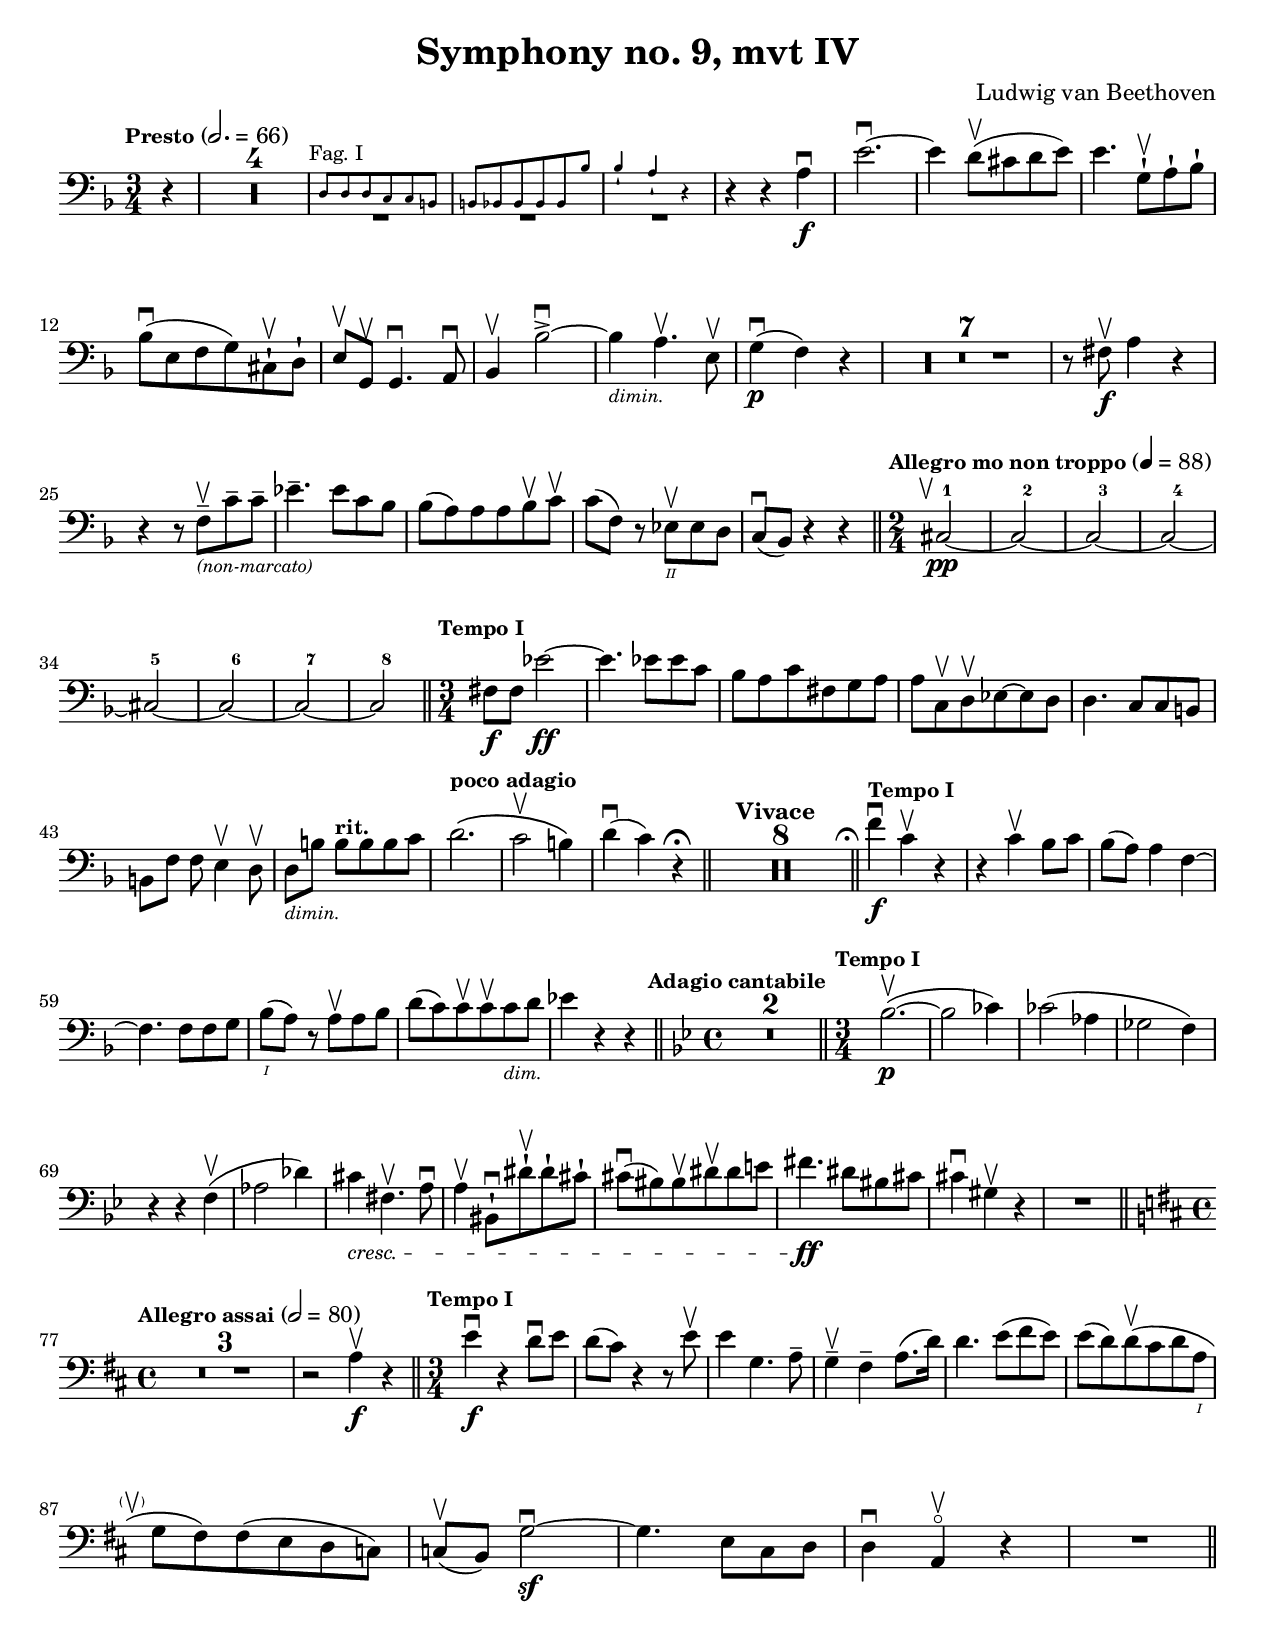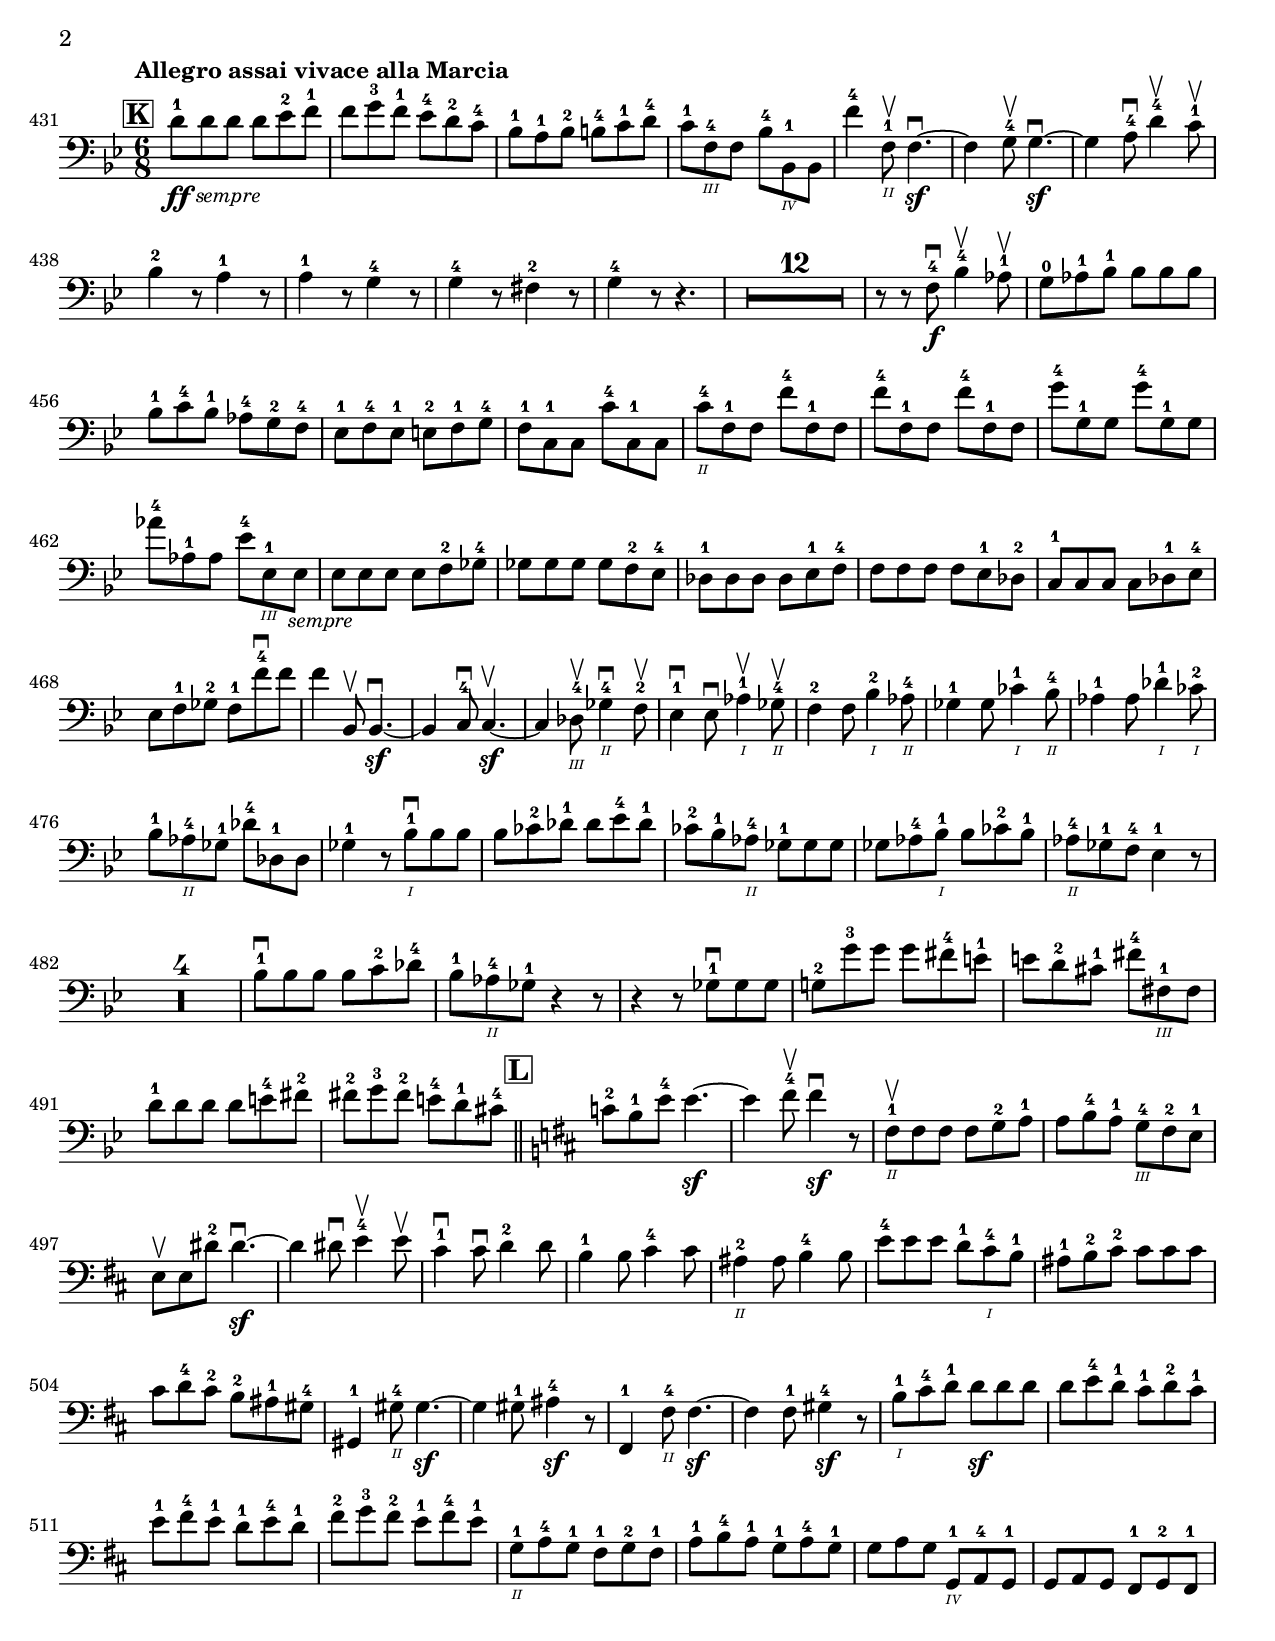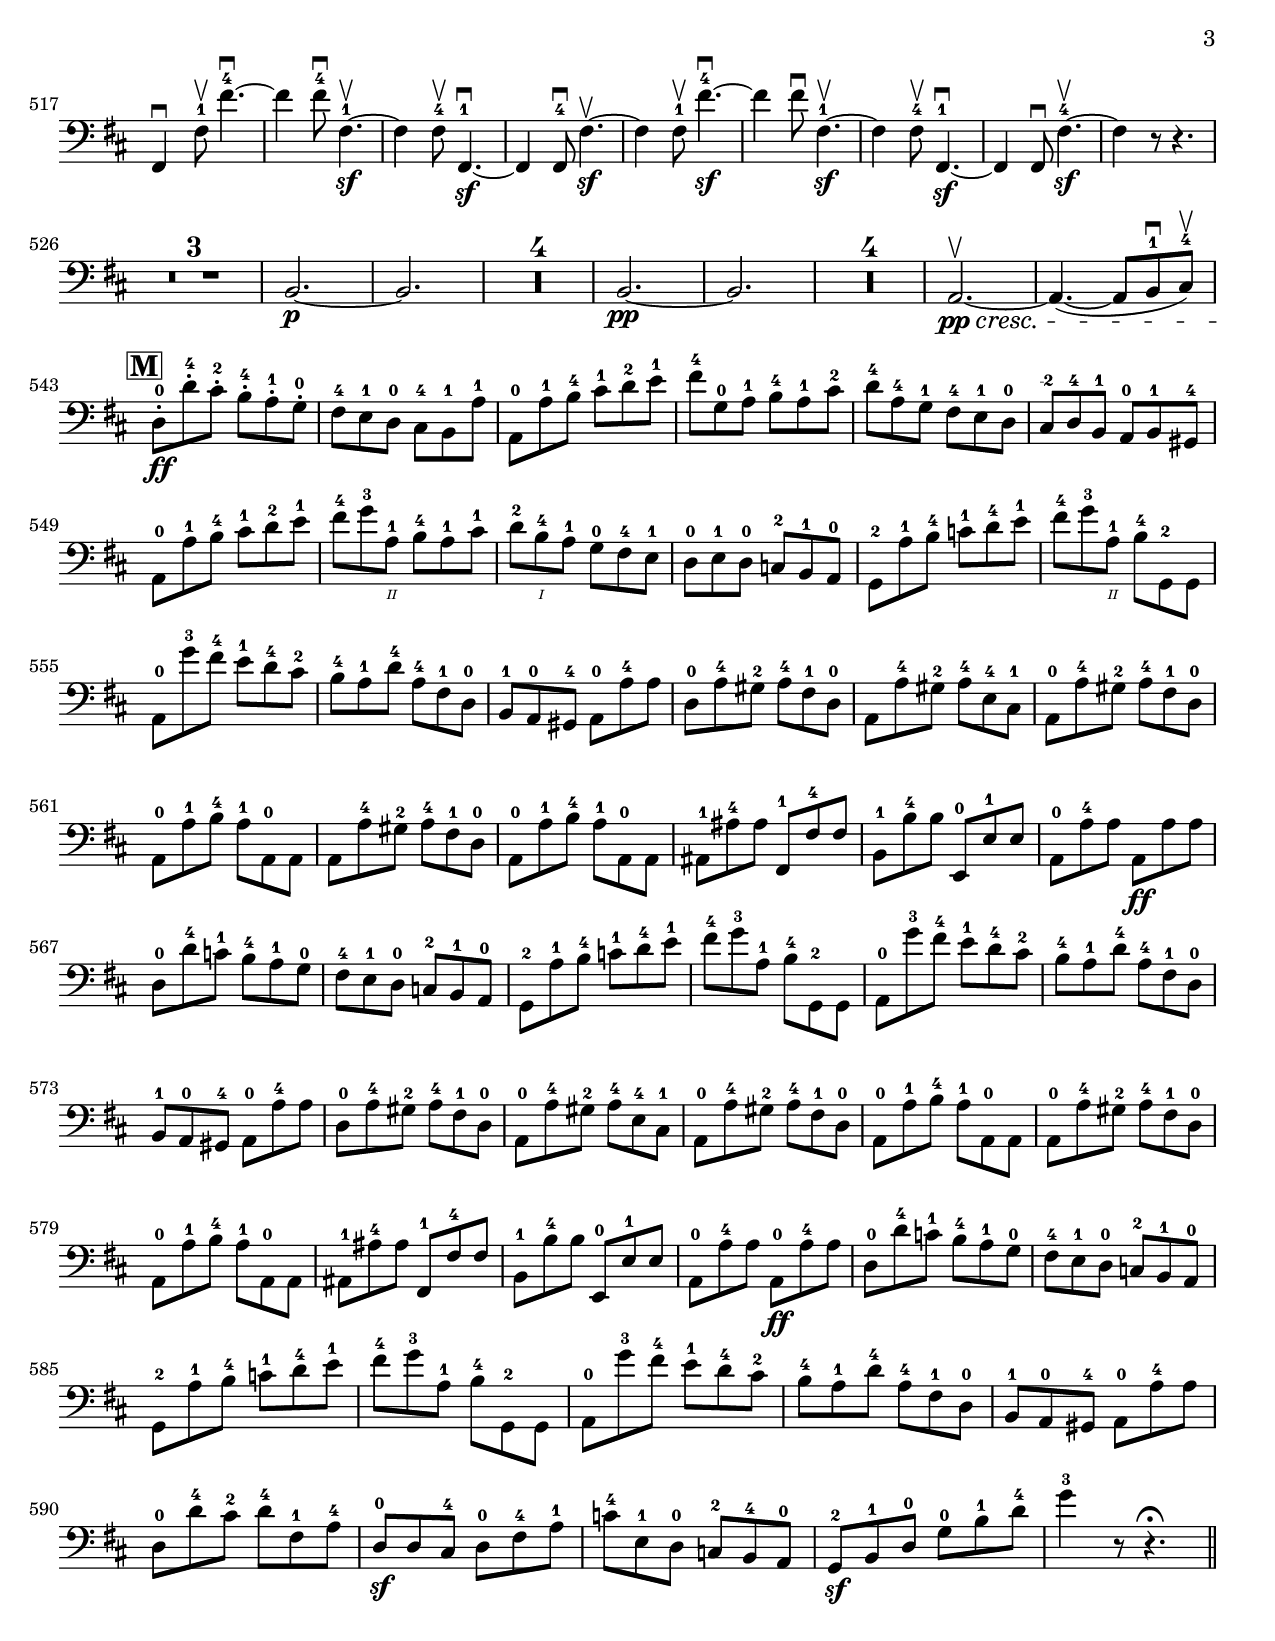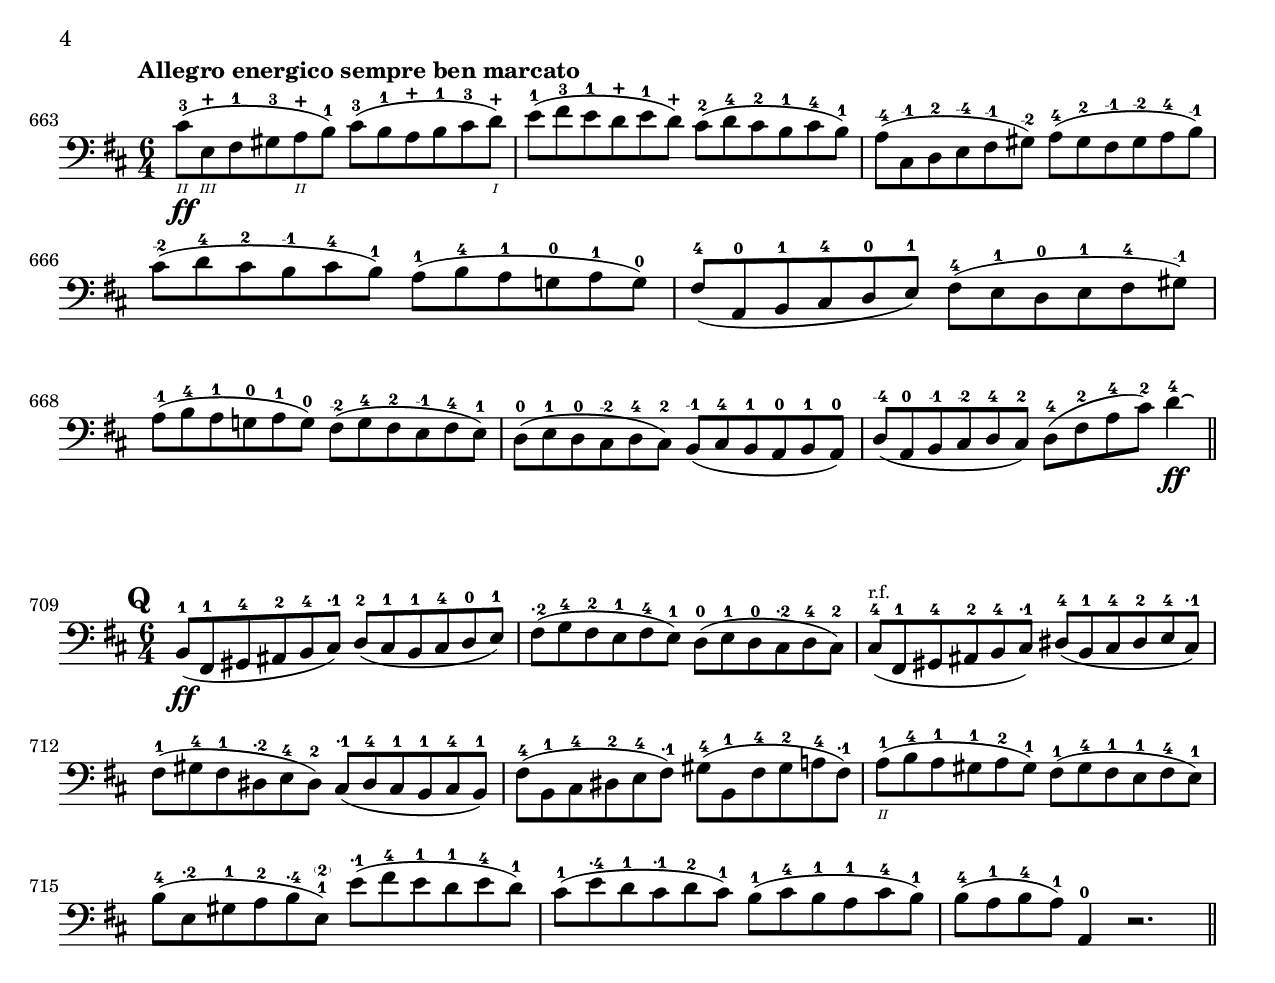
\version "2.24.3"

plus = \finger \markup \fontsize #6 "+"
% mi = \finger \markup { \fontsize #-4 "•" 1 }
mi = \finger "-1"
mii = \finger "-2"
miv = \finger "-4"
mdi = \finger "·1"
mdii = \finger "·2"
mdiv = \finger "·4"

\header {
  title = "Symphony no. 9, mvt IV"
  composer = "Ludwig van Beethoven"
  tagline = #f
}

\paper {
  #(set-paper-size "letter")
}

recit = \relative {
  \time 3/4
  \key d \minor
  \clef bass
  \tempo \markup { \small Presto } 2. = 66
  \romanStringNumbers
  \set stringNumberOrientations = #'(down)
  \set Score.rehearsalMarkFormatter = #format-mark-box-alphabet
  \partial 4 r4
  | \compressMMRests R2.*4

  |<<
    { \repeat unfold 3 { \tweak Y-offset -3 R2. } }
    \new CueVoice {
      \textMark \markup { \small "Fag. I" }
      | d8 8 8 c c b
      | \stemUp b8 bes 8 8 8 8 bes'8
      | bes4-! a-! r4 \stemNeutral
    }
  >>
  | r4 r4 a4\f\downbow
  | e'2.~\downbow
  | e4 d8\upbow (cis d e)
  | e4. g,8-!\upbow a-! bes-! \break

  | bes8\downbow (e, f g) cis,-!\upbow d-!
  | e8\upbow g,\upbow g4.\downbow a8\downbow
  | bes4\upbow bes'2~\accent\downbow
  | bes4_\markup { \tiny \italic "dimin." } a4.\upbow e8\upbow
  | g4\p\downbow (f) r
  | \compressMMRests { R2.*7 }
  | r8 fis\f\upbow a4 r \break

  | r4 r8 f8\tenuto\upbow_\markup { \tiny \italic "(non-marcato)" } c'8\tenuto 8\tenuto
  | ees4.\tenuto 8 c bes
  | bes8 (a) 8 8 bes\upbow c\upbow
  | c8 (f,) r ees\2\upbow 8 d
  | c8\downbow (bes) r4 r
  \bar "||" \time 2/4 \tempo \markup { \small "Allegro mo non troppo" } 4 = 88 \startMeasureCount cis2~\pp\tweak X-offset -1 \upbow
  | \repeat unfold 3 { cis2~ } \break
  | \repeat unfold 3 { cis2~ }
  | cis2 \stopMeasureCount
  \bar "||" \time 3/4 \tempo \markup { \small "Tempo I" } fis8\f 8 ees'2~\ff
  | ees4. 8 8 c
  | bes8 a c fis, g a
  | a8 c,\upbow d\upbow ees8~8 d
  | d4. c8 c b \break

  | b8 [f'8] f e4\upbow d8\upbow
  | d8_\markup { \tiny \italic "dimin." } [b'8] 8^\markup { \small \bold "rit."} [8 8 c]
  | d2.^\markup { \small \bold "poco adagio" } \(
  | c2\upbow b4\)
  | d4\downbow (c) r4\fermata
  \bar "||" \tempo "Vivace" \compressMMRests { R2.*8 }
  \bar "||" \tweak X-offset -0.4 \textMark \markup { \smaller \smaller \musicglyph #"scripts.ufermata" } \tempo \markup { \small "Tempo I" } f4\f\downbow c\upbow r
  | r4 c\upbow bes8 c
  | bes8 (a) a4 f4~\break

  | f4. f8 8 g
  | bes8\1 (a) r a\upbow a bes
  | d8 (c) c8\upbow 8\upbow 8_\markup {\tiny \italic "dim." } d
  | ees4 r r
  \bar "||" \time 4/4 \key g \minor \tweak X-offset -0.7 \textMark \markup { \small \bold "Adagio cantabile" } \compressMMRests {R1*2}
  \bar "||" \time 3/4 \tempo \markup { \small "Tempo I" } bes2.~\p\upbow (
  | bes2 ces4)
  | ces2 (aes4
  | ges2 f4) \break

  | r4 r f\upbow (
  | aes2 des4)
  | cis4 \tweak font-size -1 \cresc fis,4.\upbow a8\downbow
  | a4\upbow bis,8-!\downbow dis'8-!\upbow dis-! cis-!
  | cis8\downbow (bis) bis\upbow dis\upbow dis e
  | fis4.\ff dis8 bis cis
  | cis4\downbow gis\upbow r
  | R2. \break

  \bar "||" \key d \major \time 4/4 \tempo \markup { \small "Allegro assai" } 2=80 \compressMMRests R1*3
  | r2 a4\f\upbow r4
  \bar "||" \time 3/4 \tempo \markup { \small "Tempo I" } e'4\f\downbow r4 d8\downbow e
  | d8 (cis) r4 r8 e8\upbow
  | e4 g,4. a8 \tenuto
  | g4\tenuto\upbow fis\tenuto a8. (d16)
  | d4. e8 (fis e)
  | e8 (d) d\upbow (cis d a\1 \break

  | g8\tweak X-offset -2 \parenthesize\upbow fis) fis (e d c)
  | c8\upbow (b) g'2~\sf\downbow
  | g4. e8 cis d
  | d4\downbow a\upbow\flageolet r4
  | R2.
  \bar "||" \pageBreak
}

letterK = \relative {
  \time 6/8
  \key g \minor
  \clef bass
  \tempo "Allegro assai vivace alla Marcia"
  \romanStringNumbers
  \set stringNumberOrientations = #'(down)
  \set Score.currentBarNumber = 431
  \set Score.rehearsalMarkFormatter = #format-mark-box-alphabet
  \mark 11
  d'8\ff-1 \tweak direction #DOWN \textMark \markup { \small \italic "sempre" } 8 8 8 ees-2 f-1
  | f8 g-3 f-1 ees-4 d-2 c-4
  | bes8-1 a-1 bes-2 b-4 c-1 d-4
  | c8-1 f,\3-4 8 bes-4 bes,\4-1 8
  | f''4-4 f,8\2-1\upbow f4.~\sf\downbow
  | f4 g8-4\upbow g4.~\sf\downbow
  | g4 a8-4\downbow d4-4\upbow c8-1\upbow \break

  | bes4-2 r8 a4-1 r8
  | a4-1 r8 g4-4 r8
  | g4-4 r8 fis4-2 r8
  | g4-4 r8 r4.
  | \compressMMRests R2.*12
  | r8 r f\f-4\downbow bes4-4\upbow aes8-1\upbow
  | g8-0 aes-1 bes-1 8 8 8 \break

  | bes8-1 c-4 bes-1 aes-4 g-2 f-4
  | ees8-1 f-4 ees-1 e-2 f-1 g-4
  | f8-1 c-1 8 c'-4 c,-1 8
  | c'8\2-4 f,-1 8 f'-4 f,-1 8
  | \repeat unfold 2 { f'-4 f,-1 8 }
  | g'8-4 g,-1 8 g'8-4 g,-1 8 \break

  | aes'8-4 aes,-1 8 ees'-4 ees,\3-1 \tweak direction #DOWN \textMark \markup { \small \italic "sempre" } 8
  | ees8 8 8 8 f-2 ges-4
  | ges8 8 8 8 f-2 ees-4
  | des8-1 8 8 8 ees-1 f-4
  | f8 8 8 8 ees-1 des-2
  | c8-1 8 8 8 des-1 ees-4 \break

  | ees8 f-1 ges-2 f-1 f'-4\downbow 8
  | f4 bes,,8\upbow bes4.~\sf\downbow
  | bes4 c8-4\downbow c4.~\sf\upbow
  | c4 des8\3-4\upbow ges4\2-4\downbow f8-2\upbow
  | ees4-1\downbow 8\downbow aes4\1-1\upbow ges8\2-4\upbow
  | f4-2 8 bes4\1-2 aes8\2-4
  | ges4-1 8 ces4\1-1 bes8\2-4
  | aes4-1 8 des4\1-1 ces8\1-2 \break

  | bes8-1 aes\2-4 ges-1 des'-4 des,-1 8
  | ges4-1 r8 bes8\1-1\downbow 8 8
  | bes8 ces-2 des-1 8 ees-4 des-1
  | ces8-2 bes-1 aes\2-4 ges-1 8 8
  | ges8 aes-4 bes\1-1 8 ces-2 bes-1
  | aes8\2-4 ges-1 f-4 ees4-1 r8 \break

  | \compressMMRests R2.*4
  | bes'8-1\downbow 8 8 8 c-2 des-4
  | bes8-1 aes\2-4 ges-1 r4 r8
  | r4 r8 ges8-1\downbow 8 8
  | g!8-2 g'-3 8 8 fis-4 e-1
  | e8 d-2 cis-1 fis-4 fis,\3-1 8 \break

  | d'8-1 8 8 8 e-4 fis-2
  | fis8-2 g-3 fis-2 e-4 d-1 cis-4
  \bar "||" \mark \default \key d \major c8-2 b-1 e-4 4.~\sf
  | e4 fis8-4\upbow fis4\sf\downbow r8
  | fis,8\2-1\upbow 8 8 8 g-2 a-1
  | a8 b-4 a-1 g\3-4 fis-2 e-1 \break

  | e8\upbow 8 dis'-2 4.~\sf\downbow
  | dis4 8\downbow e4-4\upbow 8\upbow
  | cis4-1\downbow 8\downbow d4-2 8
  | b4-1 8 cis4-4 8
  | ais4\2-2 8 b4-4 8
  | e8-4 8 8 d-1 cis\1-4 b-1
  | ais8-1 b-2 cis-2 8 8 8 \break

  | cis8 d-4 cis-2 b-2 ais-1 gis-4
  | gis,4-1 gis'8\2-4 4.~\sf
  | gis4 8-1 ais4-4\sf r8
  | fis,4-1 fis'8\2-4 4.~\sf
  | fis4 8-1 gis4\sf-4 r8
  | b8\1-1 cis-4 d-1 8\sf 8 8
  | d8 e-4 d-1 cis-1 d-2 cis-1 \break

  | e8-1 fis-4 e-1 d-1 e-4 d-1
  | fis8-2 g-3 fis-2 e-1 fis-4 e-1
  | g,8\2-1 a-4 g-1 fis-1 g-2 fis-1
  | a8-1 b-4 a-1 g-1 a-4 g-1
  | g8 a g g,\4-1 a-4 g-1
  | g8 a g fis-1 g-2 fis-1 \break

  | fis4\downbow fis'8-1\upbow fis'4.~-4\downbow
  | fis4 8-4\downbow fis,4.~\sf-1\upbow
  | fis4 8-4\upbow fis,4.~\sf-1\downbow
  | fis4 fis8-4\downbow fis'4.~\sf\upbow
  | fis4 8-1\upbow fis'4.~\sf-4\downbow
  | fis4 8\downbow fis,4.~\sf-1\upbow
  | fis4 8-4\upbow fis,4.~\sf-1\downbow
  | fis4 8\downbow fis'4.~\sf-4\upbow
  | fis4 r8 r4. \break

  | \compressMMRests R2.*3
  | b,2.~\p
  | b2.
  | \compressMMRests R2.*4
  | b2.~\pp
  | b2.
  | \compressMMRests R2.*4
  | a2.~\pp_\cresc\upbow
  | a4.~(a8 b-1\downbow cis-4\upbow) \break

  | \mark \default d8\ff-.-0 d'-.-4 cis-.-2 b-.-4 a-.-1 g-.-0
  | fis8-4 e-1 d-0 cis-4 b-1 a'-1
  | a,8-0 a'-1 b-4 cis-1 d-2 e-1
  | fis8-4 g,-0 a-1 b-4 a-1 cis-2
  | d8-4 a-4 g-1 fis-4 e-1 d-0
  | cis8-\mii d-4 b-1 a-0 b-1 gis-4 \break

  | a8-0 a'-1 b-4 cis-1 d-2 e-1
  | fis8-4 g-3 a,\2-1 b-4 a-1 cis-1
  | d8-2 b\1-4 a-1 g-0 fis-4 e-1
  | d8-0 e-1 d-0 c-2 b-1 a-0
  | g8-2 a'-1 b-4 c-1 d-4 e-1
  | fis-4 g-3 a,\2-1 b-4 g,-2 8 \break

  | a8-0 g''-3 fis-4 e-1 d-4 cis-2
  | b8-4 a-1 d-4 a-4 fis-1 d-0
  | b8-1 a-0 gis-4 a-0 a'-4 8
  | d,8-0 a'-4 gis-2 a-4 fis-1 d-0
  | a8 a'-4 gis-2 a-4 e-4 cis-1
  | a8-0 a'-4 gis-2 a-4 fis-1 d-0 \break

  | a8-0 a'-1 b-4 a-1 a,-0 8
  | a8 a'-4 gis-2 a-4 fis-1 d-0
  | a8-0 a'-1 b-4 a-1 a,-0 8
  | ais8-1 ais'-4 8 fis,-1 fis'-4 8
  | b,8-1 b'-4 8 e,,-0 e'-1 8
  | a,8-0 a'-4 a a,\ff a' a  \break

  | d,8-0 d'-4 c-1 b-4 a-1 g-0
  | fis8-4 e-1 d-0 c-2 b-1 a-0
  | g8-2 a'-1 b-4 c-1 d-4 e-1
  | fis8-4 g-3 a,-1 b-4 g,-2 g
  | a8-0 g''-3 fis-4 e-1 d-4 cis-2
  | b-4 a-1 d-4 a-4 fis-1 d-0 \break

  | b8-1 a-0 gis-4 a-0 a'-4 8
  | d,8-0 a'-4 gis-2 a-4 fis-1 d-0
  | a8-0 a'-4 gis-2 a-4 e-4 cis-1
  | a8-0 a'-4 gis-2 a-4 fis-1 d-0
  | a8-0 a'-1 b-4 a-1 a,-0 8
  | a8-0 a'-4 gis-2 a-4 fis-1 d-0 \break

  | a8-0 a'-1 b-4 a-1 a,-0 8
  | ais8-1 ais'-4 8 fis,-1 fis'-4 8
  | b,8-1 b'-4 8 e,,-0 e'-1 8
  | a,8-0 a'-4 8 a,\ff-0 a'-4 8
  | d,8-0 d'-4 c-1 b-4 a-1 g-0
  | fis8-4 e-1 d-0 c-2 b-1 a-0 \break

  | g8-2 a'-1 b-4 c-1 d-4 e-1
  | fis8-4 g-3 a,-1 b-4 g,-2 8
  | a8-0 g''-3 fis-4 e-1 d-4 cis-2
  | b8-4 a-1 d-4 a-4 fis-1 d-0
  | b8-1 a-0 gis-4 a-0 a'-4 8 \break

  | d,8-0 d'-4 cis-2 d-4 fis,-1 a-4
  | d,\sf-0 8 cis-4 d-0 fis-4 a-1
  | c8-4 e,-1 d-0 c-2 b-4 a-0
  | g8\sf-2 b-1 d-0 g-0 b-1 d-4
  | g4-3 r8 r4.\fermata
  \bar "||"
}

excerptI = \relative {
  \time 6/4
  \key d \major
  \clef bass
  \tempo "Allegro energico sempre ben marcato"
  \romanStringNumbers
  \set stringNumberOrientations = #'(down)
  \override Fingering.avoid-slur = #'outside
  \set Score.currentBarNumber = 663
  cis'8-3\2\ff (e,-\plus\3 fis-1 gis-3 a-\plus\2 b-1) cis-3 (b-1 a-\plus b-1 cis-3 d-\plus\1)
  | e8-1 (fis-3 e-1 d-\plus e-1 d-\plus) cis-2 (d-4 cis-2 b-1 cis-4 b-1)
  | a8-\miv (cis,-\mi d-2 e-\miv fis-\mi gis-\mii) a-4 (gis-2 fis-\mi gis-\mii a-4 b-\mi) \break
  | cis8-\mii (d-4 cis-2 b-\mi cis-4 b-1) a-1 (b-4 a-1 g!-0 a-1 g-0)
  | fis8-4 (a,-0 b-1 cis-4 d-0 e-1) fis-4 (e-1 d-0 e-1 fis-4 gis-\mi) \break
  | a8-\mi (b-4 a-1 g!-0 a-1 g-0) fis-\mii (g-4 fis-2 e-\mi fis-4 e-1)
  | d8-0 (e-1 d-0 cis-\mii d-4 cis-2) b-\mi (cis-4 b-1 a-0 b-1 a-0)
  | d-\miv (a-0 b-\mi cis-\mii d-4 cis-2) d-4 (fis-2 a-4 cis-2) d4-4\ff \laissezVibrer
  \bar "||"
}

excerptIIalt = \relative {
  \time 6/4
  \key d \major
  \clef bass
  \romanStringNumbers
  \set stringNumberOrientations = #'(down)
  \override Fingering.avoid-slur = #'outside
  \set Score.currentBarNumber = 709
  \mark 16
  b,8\ff (fis gis ais b cis) d (cis b cis d e)
  | fis8 (g fis e fis e) d (e d cis d cis)
  | cis8 (fis, gis ais b cis) dis (b cis dis e cis) \break
  | fis8 (gis fis dis e dis) cis (dis cis b cis b)
  | fis'8 (b,\3 cis dis-2 e-4 fis-1) gis-3 (b,-\plus\4 fis'-1 gis-3 a!-\plus\flageolet fis-1)
  | a8-\plus\flageolet (b-1 a-\plus\flageolet gis-2\4 a-3 gis-2) fis-1 (gis-3 fis-1 e-\plus\flageolet fis-1 e-\plus\flageolet)
  | b'8-1\3 (e,-\plus\flageolet\4 gis-3 a-\plus\flageolet\3 b-1 e,-\plus\flageolet\4) e'-1\2 (fis-3 e-1 d-\plus\flageolet e-1 d-\plus\flageolet)
  | cis8-\plus (e-3 d-1 cis-\plus d-1 cis-\plus) b-1 (cis-3 b-1 a-\plus cis-3 b-1)
  | b8-1 (a-\plus b-1 a-\plus) a,4-0 r2.
  \bar "||"
}

excerptII = \relative {
  \time 6/4
  \key d \major
  \clef bass
  \romanStringNumbers
  \set stringNumberOrientations = #'(down)
  \override Fingering.avoid-slur = #'outside
  \set Score.currentBarNumber = 709
  \mark 16
  b,8\ff-1 (fis-1 gis-4 ais-2 b-4 cis-\mdi) d-2 (cis-1 b-1 cis-4 d-0 e-1)
  | fis8-\mdii (g-4 fis-2 e-1 fis-4 e-1) d-0 (e-1 d-0 cis-\mdii d-4 cis-2)
  | cis8-4^\markup { \tiny "r.f." } (fis,-1 gis-4 ais-2 b-4 cis-\mdi) dis-4 (b-1 cis-4 dis-2 e-4 cis-\mdi) \break
  | fis8-1 (gis-4 fis-1 dis-\mdii e-4 dis-2) cis-\mdi (dis-4 cis-1 b-1 cis-4 b-1)
  | fis'8-4 (b,-1 cis-4 dis-2 e-4 fis-\mdi) gis-4 (b,-1 fis'-4 gis-2 a!-4 fis-\mdi)
  | a8\2-1 (b-4 a-1 gis-1 a-2 gis-1) fis-1 (gis-4 fis-1 e-1 fis-4 e-1)
  | b'8-4 (e,-\mdii gis-1 a-2 b-\mdiv e,-1\parenthesize -2) e'-\mdi (fis-4 e-1 d-1 e-4 d-1)
  | cis8-1 (e-\mdiv d-1 cis-\mdi d-2 cis-1) b-1 (cis-4 b-1 a-1 cis-4 b-1)
  | b8-4 (a-1 b-4 a-1) a,4-0 r2.
  \bar "||"
}

\book {
  \score {
    \layout {
      \context {
        \Staff
        \override MeasureCounter.font-size = -5
        \consists Measure_counter_engraver
      }
      indent = 0.0
    }
    \recit
  }

  \markup {
    "
    "
  }

  \score {
    \layout {
      indent = 0.0
    }
    \letterK
  }

  \markup {
    "
    "
  }

  \score {
    \layout {
      indent = 0.0
    }
    \excerptI
  }

  \markup {
    "
    "
  }

  \score {
    \layout {
      indent = 0.0
    }
    \excerptII
  }

}
